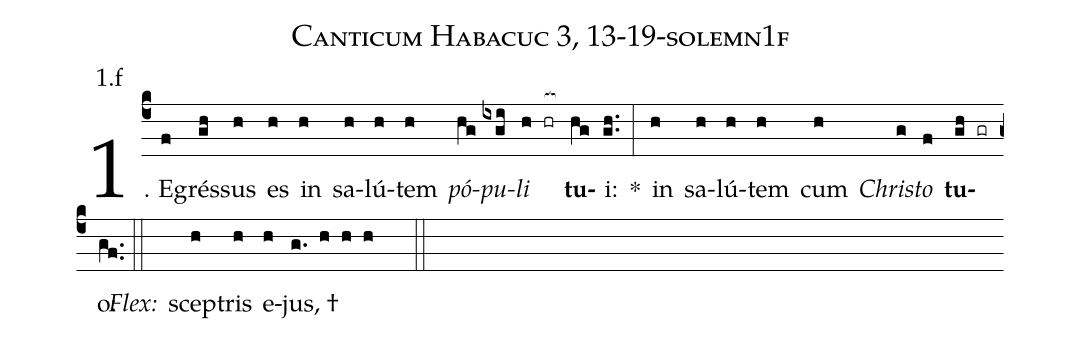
name: Canticum Habacuc 3, 13-19-solemn1f;
annotation: 1.f;
%%
(c4)1. E(f)grés(gh)sus(h) es(h) in(h) sa(h)lú(h)tem(h) <i>pó</i>(hg)<i>pu</i>(ixgi)<i>li</i>(h hr[ocb:1{]) <b>tu</b>(hg[ocb:0}])i:(gh..) *(:) in(h) sa(h)lú(h)tem(h) cum(h) <i>Chris</i>(g)<i>to</i>(f) <b>tu</b>(gh gr)o:(gf..) (::)
<i>Flex:</i>()  scep(h)tris(h) e(h)jus, †(g. h h h  ::)
